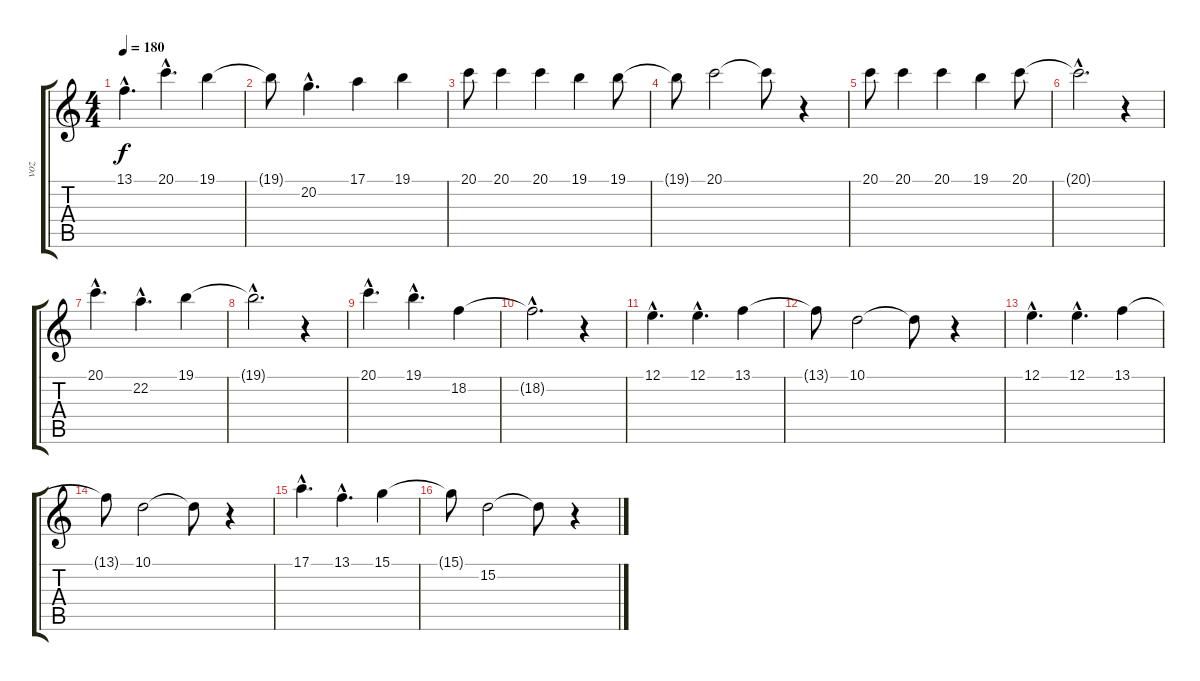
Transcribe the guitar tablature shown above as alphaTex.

\track ("voz" "voz") {instrument oboe}
\staff {score tabs}
\tuning (E4 B3 G3 D3 A2 E2) {hide}
\ts (4 4)
\tempo 180
\clef g2
\ks c
13.1{hac}.4{d dy f} 20.1{hac}.4{d} 19.1.4 |
19.1{t}.8 20.2{hac}.4{d} 17.1.4 19.1.4 |
20.1.8 20.1.4 20.1.4 19.1.4 19.1.8 |
19.1{t}.8 20.1.2 20.1{t}.8 r.4 |
20.1.8 20.1.4 20.1.4 19.1.4 20.1.8 |
20.1{hac t}.2{d} r.4 |
20.1{hac}.4{d} 22.2{hac}.4{d} 19.1.4 |
19.1{hac t}.2{d} r.4 |
20.1{hac}.4{d} 19.1{hac}.4{d} 18.2.4 |
18.2{hac t}.2{d} r.4 |
12.1{hac}.4{d} 12.1{hac}.4{d} 13.1.4 |
13.1{t}.8 10.1.2 10.1{t}.8 r.4 |
12.1{hac}.4{d} 12.1{hac}.4{d} 13.1.4 |
13.1{t}.8 10.1.2 10.1{t}.8 r.4 |
17.1{hac}.4{d} 13.1{hac}.4{d} 15.1.4 |
15.1{t}.8 15.2.2 15.2{t}.8 r.4
